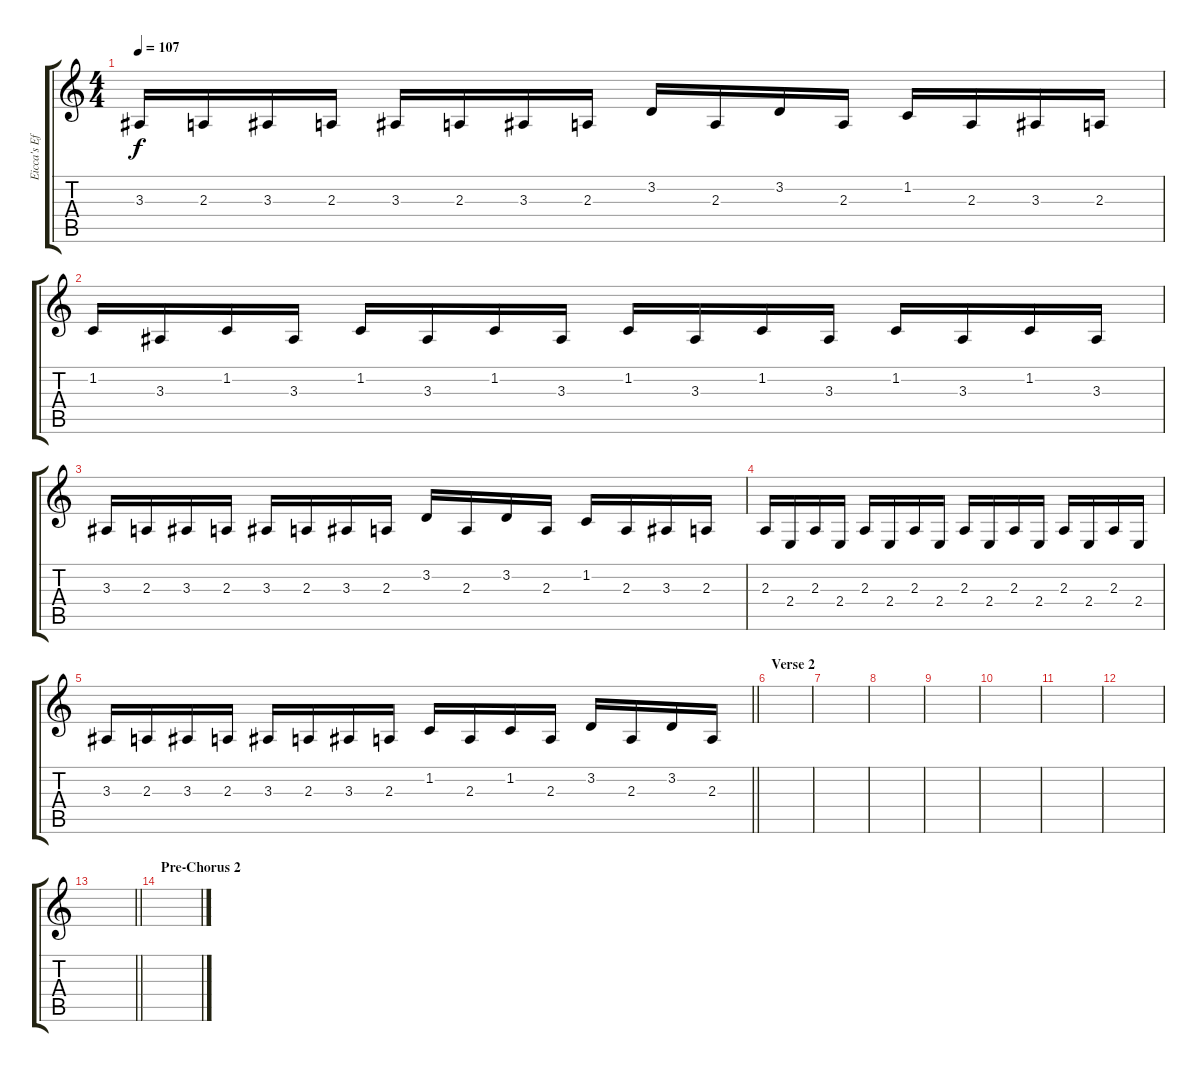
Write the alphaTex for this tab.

\track ("Eicca's Effect" "Eicca's Ef") {instrument fx7echoes}
\staff {score tabs}
\tuning (E4 B3 G3 D3 A2 E2) {hide}
\ts (4 4)
\tempo 107
\clef g2
\ks c
3.3.16{dy f} 2.3.16 3.3.16 2.3.16 3.3.16 2.3.16 3.3.16 2.3.16 3.2.16 2.3.16 3.2.16 2.3.16 1.2.16 2.3.16 3.3.16 2.3.16 |
1.2.16 3.3.16 1.2.16 3.3.16 1.2.16 3.3.16 1.2.16 3.3.16 1.2.16 3.3.16 1.2.16 3.3.16 1.2.16 3.3.16 1.2.16 3.3.16 |
3.3.16 2.3.16 3.3.16 2.3.16 3.3.16 2.3.16 3.3.16 2.3.16 3.2.16 2.3.16 3.2.16 2.3.16 1.2.16 2.3.16 3.3.16 2.3.16 |
2.3.16 2.4.16 2.3.16 2.4.16 2.3.16 2.4.16 2.3.16 2.4.16 2.3.16 2.4.16 2.3.16 2.4.16 2.3.16 2.4.16 2.3.16 2.4.16 |
\barLineRight lightlight
3.3.16 2.3.16 3.3.16 2.3.16 3.3.16 2.3.16 3.3.16 2.3.16 1.2.16 2.3.16 1.2.16 2.3.16 3.2.16 2.3.16 3.2.16 2.3.16 |
\section ("" "Verse 2")
|
|
|
|
|
|
|
\barLineRight lightlight
|
\section ("" "Pre-Chorus 2")
